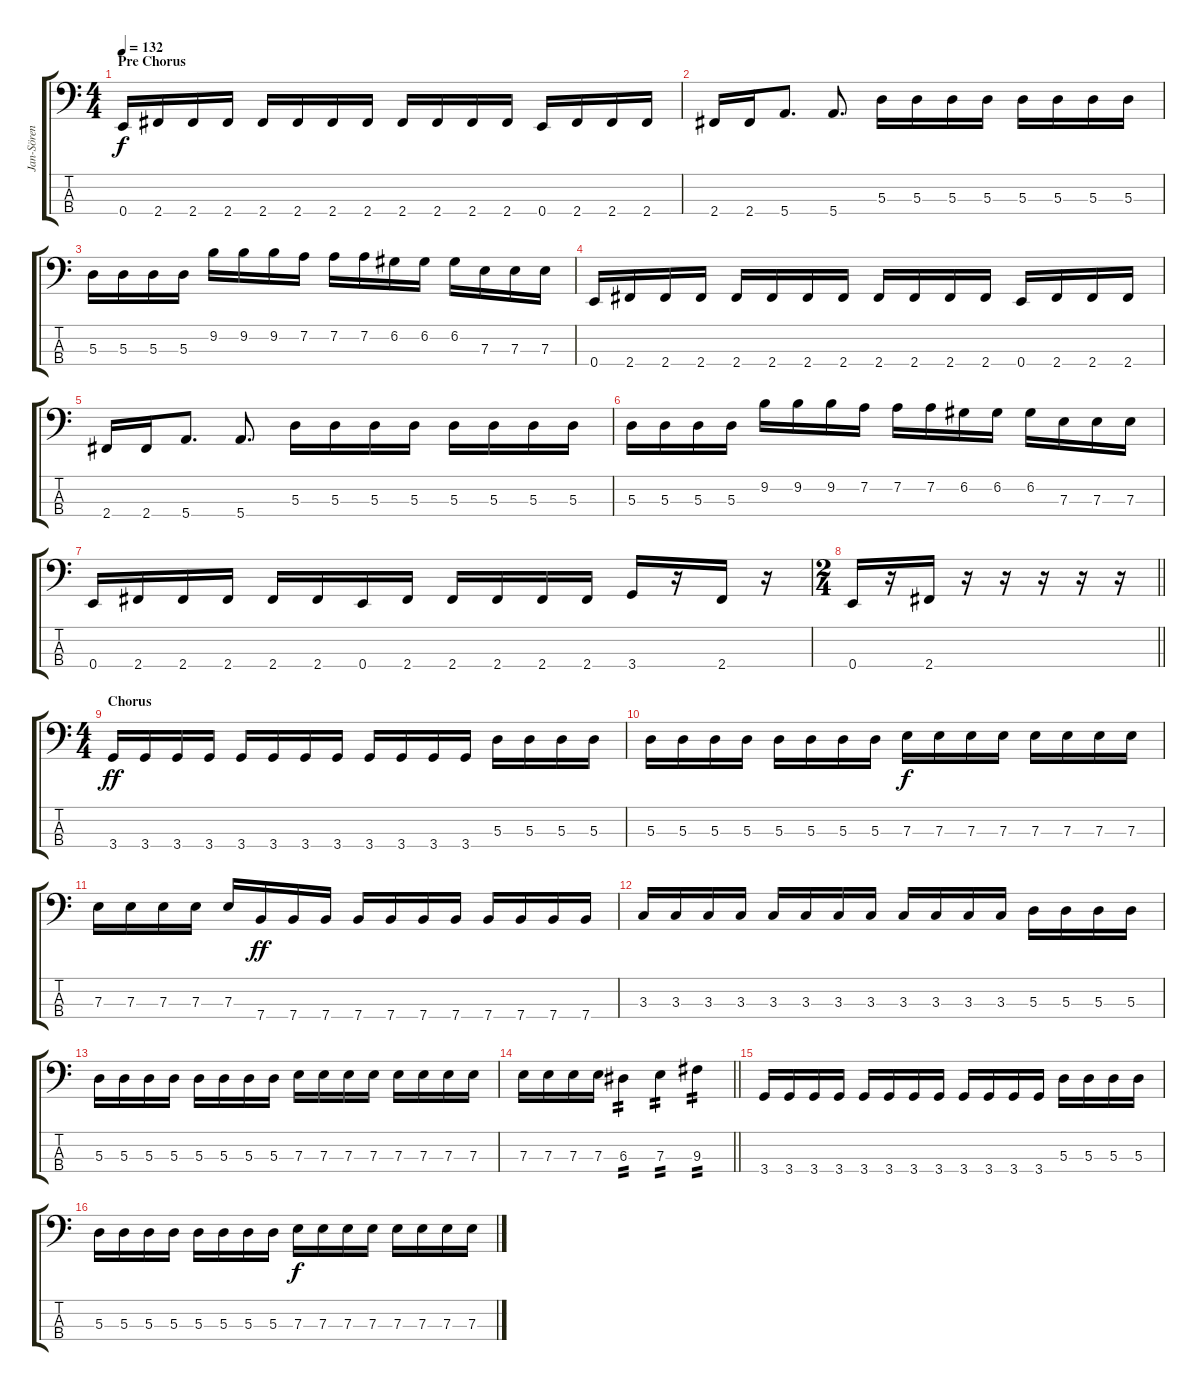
\track ("Jan-Sören Eckert" "Jan-Sören ") {instrument electricbasspick}
\staff {score tabs}
\tuning (G2 D2 A1 E1) {hide}
\ts (4 4)
\section ("" "Pre Chorus")
\tempo 132
\clef f4
\ks c
0.4.16{dy f} 2.4.16 2.4.16 2.4.16 2.4.16 2.4.16 2.4.16 2.4.16 2.4.16 2.4.16 2.4.16 2.4.16 0.4.16 2.4.16 2.4.16 2.4.16 |
2.4.16 2.4.16 5.4.8{d} 5.4.8{d} 5.3.16 5.3.16 5.3.16 5.3.16 5.3.16 5.3.16 5.3.16 5.3.16 |
5.3.16 5.3.16 5.3.16 5.3.16 9.2.16 9.2.16 9.2.16 7.2.16 7.2.16 7.2.16 6.2.16 6.2.16 6.2.16 7.3.16 7.3.16 7.3.16 |
0.4.16 2.4.16 2.4.16 2.4.16 2.4.16 2.4.16 2.4.16 2.4.16 2.4.16 2.4.16 2.4.16 2.4.16 0.4.16 2.4.16 2.4.16 2.4.16 |
2.4.16 2.4.16 5.4.8{d} 5.4.8{d} 5.3.16 5.3.16 5.3.16 5.3.16 5.3.16 5.3.16 5.3.16 5.3.16 |
5.3.16 5.3.16 5.3.16 5.3.16 9.2.16 9.2.16 9.2.16 7.2.16 7.2.16 7.2.16 6.2.16 6.2.16 6.2.16 7.3.16 7.3.16 7.3.16 |
0.4.16 2.4.16 2.4.16 2.4.16 2.4.16 2.4.16 0.4.16 2.4.16 2.4.16 2.4.16 2.4.16 2.4.16 3.4.16 r.16 2.4.16 r.16 |
\ts (2 4)
\barLineRight lightlight
0.4.16 r.16 2.4.16 r.16 r.16 r.16 r.16 r.16 |
\ts (4 4)
\section ("" "Chorus")
3.4.16{dy ff} 3.4.16 3.4.16 3.4.16 3.4.16 3.4.16 3.4.16 3.4.16 3.4.16 3.4.16 3.4.16 3.4.16 5.3.16 5.3.16 5.3.16 5.3.16 |
5.3.16 5.3.16 5.3.16 5.3.16 5.3.16 5.3.16 5.3.16 5.3.16 7.3.16{dy f} 7.3.16 7.3.16 7.3.16 7.3.16 7.3.16 7.3.16 7.3.16 |
7.3.16 7.3.16 7.3.16 7.3.16 7.3.16 7.4.16{dy ff} 7.4.16 7.4.16 7.4.16 7.4.16 7.4.16 7.4.16 7.4.16 7.4.16 7.4.16 7.4.16 |
3.3.16 3.3.16 3.3.16 3.3.16 3.3.16 3.3.16 3.3.16 3.3.16 3.3.16 3.3.16 3.3.16 3.3.16 5.3.16 5.3.16 5.3.16 5.3.16 |
5.3.16 5.3.16 5.3.16 5.3.16 5.3.16 5.3.16 5.3.16 5.3.16 7.3.16 7.3.16 7.3.16 7.3.16 7.3.16 7.3.16 7.3.16 7.3.16 |
\barLineRight lightlight
7.3.16 7.3.16 7.3.16 7.3.16 6.3.4{tp 2} 7.3.4{tp 2} 9.3.4{tp 2} |
3.4.16 3.4.16 3.4.16 3.4.16 3.4.16 3.4.16 3.4.16 3.4.16 3.4.16 3.4.16 3.4.16 3.4.16 5.3.16 5.3.16 5.3.16 5.3.16 |
5.3.16 5.3.16 5.3.16 5.3.16 5.3.16 5.3.16 5.3.16 5.3.16 7.3.16{dy f} 7.3.16 7.3.16 7.3.16 7.3.16 7.3.16 7.3.16 7.3.16
